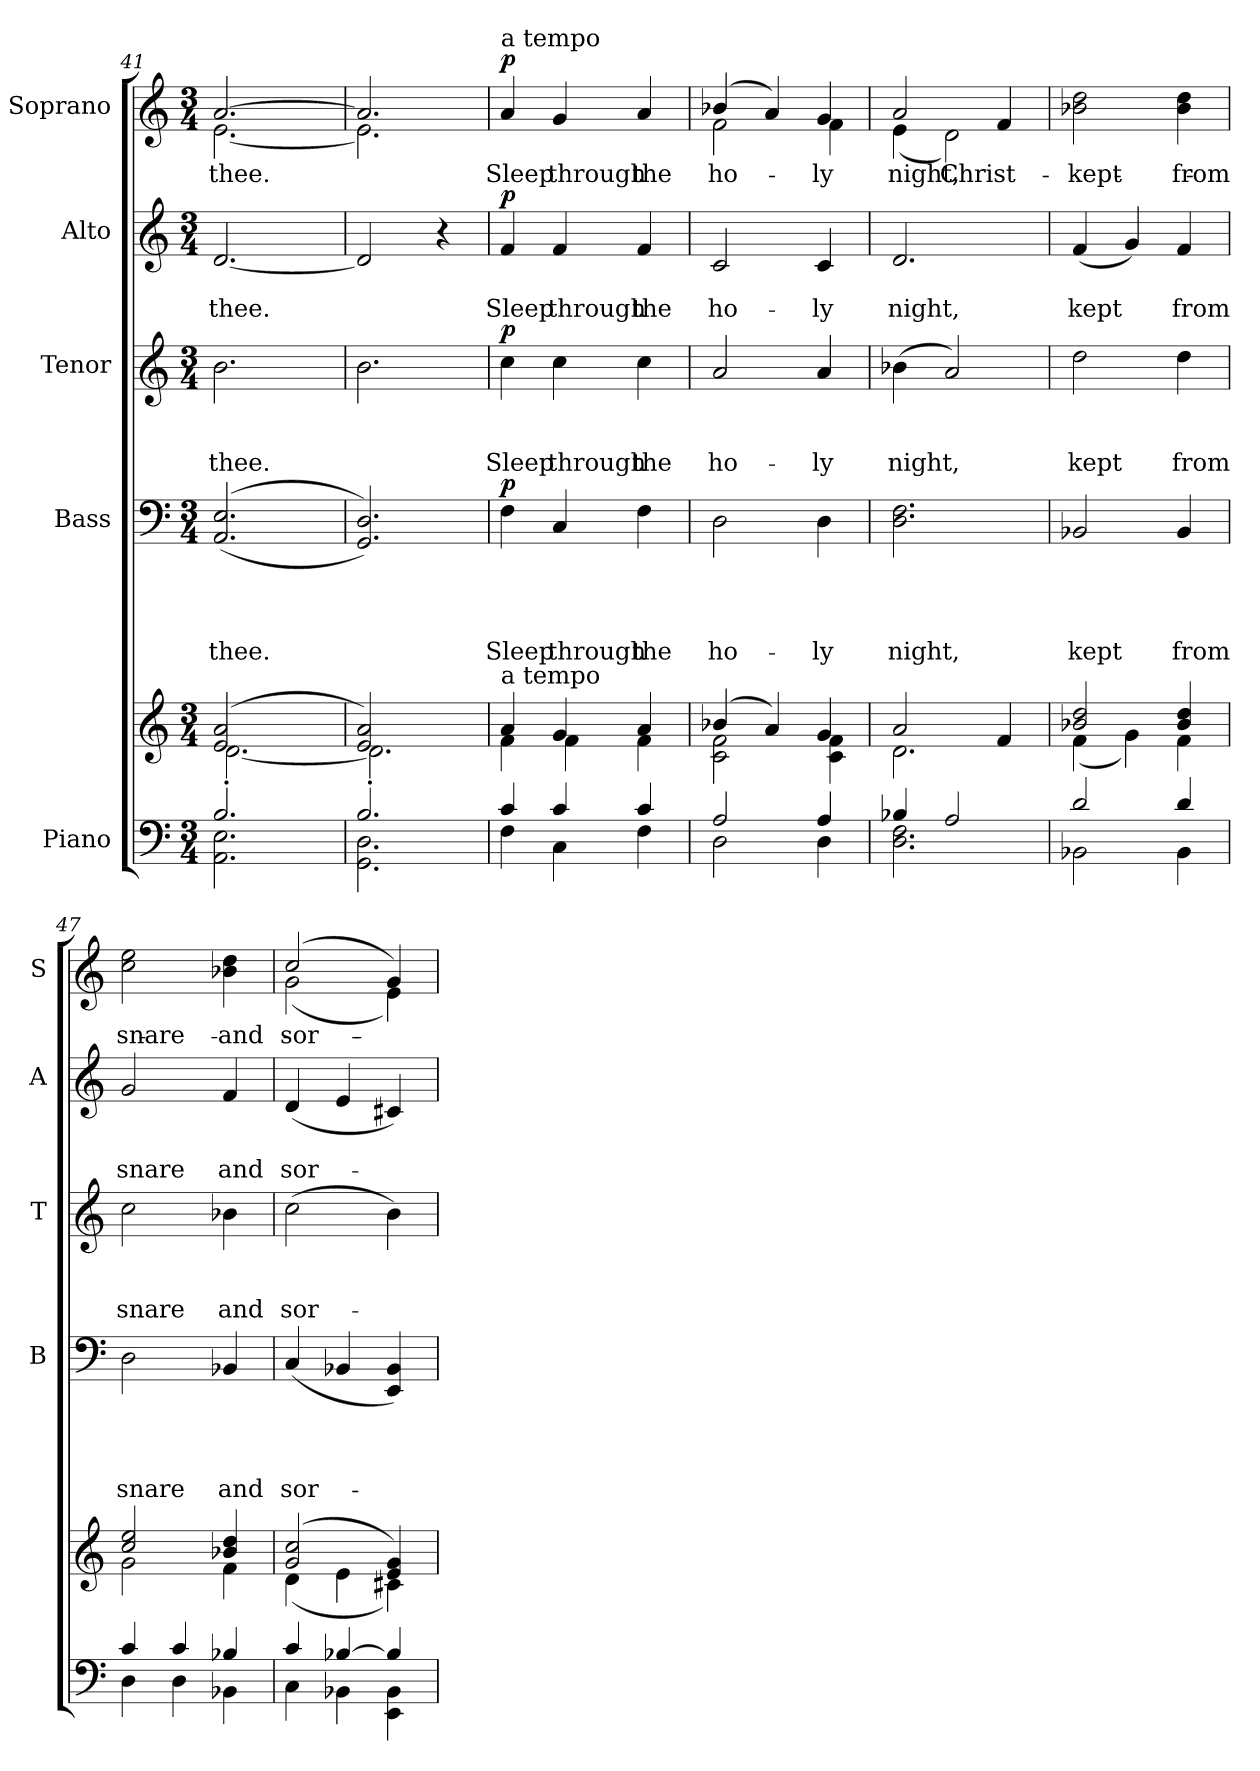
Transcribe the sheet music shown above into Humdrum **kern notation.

**kern	**kern	**kern	**text	**text	**text	**text	**dynam	**kern	**text	**text	**text	**dynam	**kern	**text	**text	**dynam	**kern	**text	**dynam
*part5	*part5	*part4	*part4	*part4	*part4	*part4	*part4	*part3	*part3	*part3	*part3	*part3	*part2	*part2	*part2	*part2	*part1	*part1	*part1
*staff6	*staff5	*staff4	*staff4	*staff4	*staff4	*staff4	*staff4	*staff3	*staff3	*staff3	*staff3	*staff3	*staff2	*staff2	*staff2	*staff2	*staff1	*staff1	*staff1
*I"Piano	*	*I"Bass	*	*	*	*	*	*I"Tenor	*	*	*	*	*I"Alto	*	*	*	*I"Soprano	*	*
*	*	*I'B	*	*	*	*	*	*I'T	*	*	*	*	*I'A	*	*	*	*I'S	*	*
*clefF4	*clefG2	*clefF4	*	*	*	*	*	*clefG2	*	*	*	*	*clefG2	*	*	*	*clefG2	*	*
*k[]	*k[]	*k[]	*	*	*	*	*	*k[]	*	*	*	*	*k[]	*	*	*	*k[]	*	*
*C:	*C:	*C:	*	*	*	*	*	*C:	*	*	*	*	*C:	*	*	*	*C:	*	*
*M3/4	*M3/4	*M3/4	*	*	*	*	*	*M3/4+3/4	*	*	*	*	*M3/4	*	*	*	*M3/4	*	*
=41	=41	=41	=41	=41	=41	=41	=41	=41	=41	=41	=41	=41	=41	=41	=41	=41	=41	=41	=41
*^	*^	*	*	*	*	*	*	*	*	*	*	*	*	*	*	*	*	*	*
!	!	!	!	!	!	!	!	!LO:LY:b	!	!	!	!	!LO:LY:b	!	!	!	!LO:LY:b	!	!	!LO:LY:b	!
*	*	*	*	*	*	*	*	*	*	*	*	*	*	*	*	*	*	*	*^	*	*
2.B/	2.AA\ 2.E\	(2e/ 2a/	[>2.d'<\	((<2.AA/ 2.E/	.	.	.	thee.	.	2.b\	.	.	thee.	.	[<2.d/	.	thee.	.	[>2.a/	[<2.e\	thee.	.
.	.	4ryy	.	.	.	.	.	.	.	.	.	.	.	.	.	.	.	.	.	.	.	.
=42	=42	=42	=42	=42	=42	=42	=42	=42	=42	=42	=42	=42	=42	=42	=42	=42	=42	=42	=42	=42	=42	=42
2.B/	2.GG\ 2.D\	2e/ 2a/)	2.d'<\]	2.GG/< 2.D/<))	.	.	.	.	.	2.b>\	.	.	.	.	2d</]	.	.	.	2.a>/]	2.e\]	.	.
.	.	4ryy	.	.	.	.	.	.	.	.	.	.	.	.	4r	.	.	.	.	.	.	.
*	*	*	*	*	*	*	*	*	*	*	*	*	*	*	*	*	*	*	*v	*v	*	*
=43	=43	=43	=43	=43	=43	=43	=43	=43	=43	=43	=43	=43	=43	=43	=43	=43	=43	=43	=43	=43	=43
!	!	!	!	!	!	!	!	!	!	!	!	!	!	!	!	!	!	!	!LO:TX:a:t=a tempo	!	!
!	!	!LO:TX:a:t=a tempo	!	!	!	!	!	!	!	!	!	!	!	!	!	!	!	!	!	!	!
!	!	!	!	!	!	!	!	!LO:LY:b	!LO:DY:a	!	!	!	!LO:LY:b	!LO:DY:a	!	!	!LO:LY:b	!LO:DY:a	!	!LO:LY:b	!LO:DY:a
4c/	4F\	4a/	4f\	4F\	.	.	.	Sleep	p	4cc\	.	.	Sleep	p	4f/	.	Sleep	p	4a/	Sleep	p
!	!	!	!	!	!	!	!	!LO:LY:b	!	!	!	!	!LO:LY:b	!	!	!	!LO:LY:b	!	!	!LO:LY:b	!
4c/	4C\	4g/	4f\	4C/	.	.	.	through	.	4cc\	.	.	through	.	4f/	.	through	.	4g/	through	.
!	!	!	!	!	!	!	!	!LO:LY:b	!	!	!	!	!LO:LY:b	!	!	!	!LO:LY:b	!	!	!LO:LY:b	!
4c/	4F\	4a/	4f\	4F\	.	.	.	the	.	4cc\	.	.	the	.	4f/	.	the	.	4a/	the	.
=44	=44	=44	=44	=44	=44	=44	=44	=44	=44	=44	=44	=44	=44	=44	=44	=44	=44	=44	=44	=44	=44
!	!	!	!	!	!	!	!	!LO:LY:b	!	!	!	!	!LO:LY:b	!	!	!	!LO:LY:b	!	!	!LO:LY:b	!
*	*	*	*	*	*	*	*	*	*	*	*	*	*	*	*	*	*	*	*^	*	*
2A/	2D\	(4b-X/	2c\ 2f\	2D\	.	.	.	ho-	.	2a/	.	.	ho-	.	2c/	.	ho-	.	(4b-X/	2f\	ho-	.
.	.	4a/)	.	.	.	.	.	.	.	.	.	.	.	.	.	.	.	.	4a/)	.	.	.
!	!	!	!	!	!	!	!	!LO:LY:b	!	!	!	!	!LO:LY:b	!	!	!	!LO:LY:b	!	!	!	!LO:LY:b	!
4A/	4D\	4g/	4c\ 4f\	4D\	.	.	.	-ly	.	4a/	.	.	-ly	.	4c/	.	-ly	.	4g/	4f\	-ly	.
!!LO:PB:g=z	!!
=45	=45	=45	=45	=45	=45	=45	=45	=45	=45	=45	=45	=45	=45	=45	=45	=45	=45	=45	=45	=45	=45	=45
!	!	!	!	!	!	!	!	!LO:LY:b	!	!	!	!	!LO:LY:b	!	!	!	!LO:LY:b	!	!	!	!LO:LY:b	!
4B-X/	2.D\ 2.F\	2a/	2.d\	2.D\ 2.F\	.	.	.	night,	.	(>4b-X\	.	.	night,	.	2.d/	.	night,	.	2a/	(<4e\	night,	.
!	!	!	!	!	!	!	!	!	!	!	!	!	!	!	!	!	!	!	!	!	!LO:LY:b	!
2A/	.	.	.	.	.	.	.	.	.	2a/)	.	.	.	.	.	.	.	.	.	2d\)	Christ-	.
.	.	4f/	.	.	.	.	.	.	.	.	.	.	.	.	.	.	.	.	4f/	.	.	.
*	*	*	*	*	*	*	*	*	*	*	*	*	*	*	*	*	*	*	*v	*v	*	*
=46	=46	=46	=46	=46	=46	=46	=46	=46	=46	=46	=46	=46	=46	=46	=46	=46	=46	=46	=46	=46	=46
!	!	!	!	!	!	!	!	!LO:LY:b	!	!	!	!	!LO:LY:b	!	!	!	!LO:LY:b	!	!	!LO:LY:b	!
2d/	2BB-X\	2b-X/ 2dd/	(<4f\	2BB-X/	.	.	.	kept	.	2dd\	.	.	kept	.	(<4f/	.	kept	.	2b-X\ 2dd\	-kept	.
.	.	.	4g\)	.	.	.	.	.	.	.	.	.	.	.	4g/)	.	.	.	.	.	.
!	!	!	!	!	!	!	!	!LO:LY:b	!	!	!	!	!LO:LY:b	!	!	!	!LO:LY:b	!	!	!LO:LY:b	!
4d/	4BB-\	4b-/ 4dd/	4f\	4BB-/	.	.	.	from	.	4dd\	.	.	from	.	4f/	.	from	.	4b-\ 4dd\	from	.
=47	=47	=47	=47	=47	=47	=47	=47	=47	=47	=47	=47	=47	=47	=47	=47	=47	=47	=47	=47	=47	=47
!	!	!	!	!	!	!	!	!LO:LY:b	!	!	!	!	!LO:LY:b	!	!	!	!LO:LY:b	!	!	!LO:LY:b	!
4c/	4D\	2cc/ 2ee/	2g\	2D\	.	.	.	snare	.	2cc\	.	.	snare	.	2g/	.	snare	.	2cc\ 2ee\	snare	.
4c/	4D\	.	.	.	.	.	.	.	.	.	.	.	.	.	.	.	.	.	.	.	.
!	!	!	!	!	!	!	!	!LO:LY:b	!	!	!	!	!LO:LY:b	!	!	!	!LO:LY:b	!	!	!LO:LY:b	!
4B-X/	4BB-X\	4b-X/ 4dd/	4f\	4BB-X/	.	.	.	and	.	4b-X\	.	.	and	.	4f/	.	and	.	4b-X\ 4dd\	and	.
=48	=48	=48	=48	=48	=48	=48	=48	=48	=48	=48	=48	=48	=48	=48	=48	=48	=48	=48	=48	=48	=48
!	!	!	!	!	!	!	!	!LO:LY:b	!	!	!	!	!LO:LY:b	!	!	!	!LO:LY:b	!	!	!LO:LY:b	!
*	*	*	*	*	*	*	*	*	*	*	*	*	*	*	*	*	*	*	*^	*	*
4c/	4C\	(2g/ 2cc/	(<4d\	(<4C/	.	.	.	sor-	.	(>2cc\	.	.	sor-	.	(<4d/	.	sor-	.	(2cc/	(<2g\	sor-	.
[>4B-X/	4BB-X\	.	4e\	4BB-X/	.	.	.	.	.	.	.	.	.	.	4e/	.	.	.	.	.	.	.
4B-/]	4EE\ 4BB-\	4e/ 4g/)	4c#X\)	4EE/ 4BB-/)	.	.	.	.	.	4b\)	.	.	.	.	4c#X/)	.	.	.	4g/)	4e\)	.	.
*v	*v	*	*	*	*	*	*	*	*	*	*	*	*	*	*	*	*	*	*v	*v	*	*
*	*v	*v	*	*	*	*	*	*	*	*	*	*	*	*	*	*	*	*	*	*
=	=	=	=	=	=	=	=	=	=	=	=	=	=	=	=	=	=	=	=
*-	*-	*-	*-	*-	*-	*-	*-	*-	*-	*-	*-	*-	*-	*-	*-	*-	*-	*-	*-
